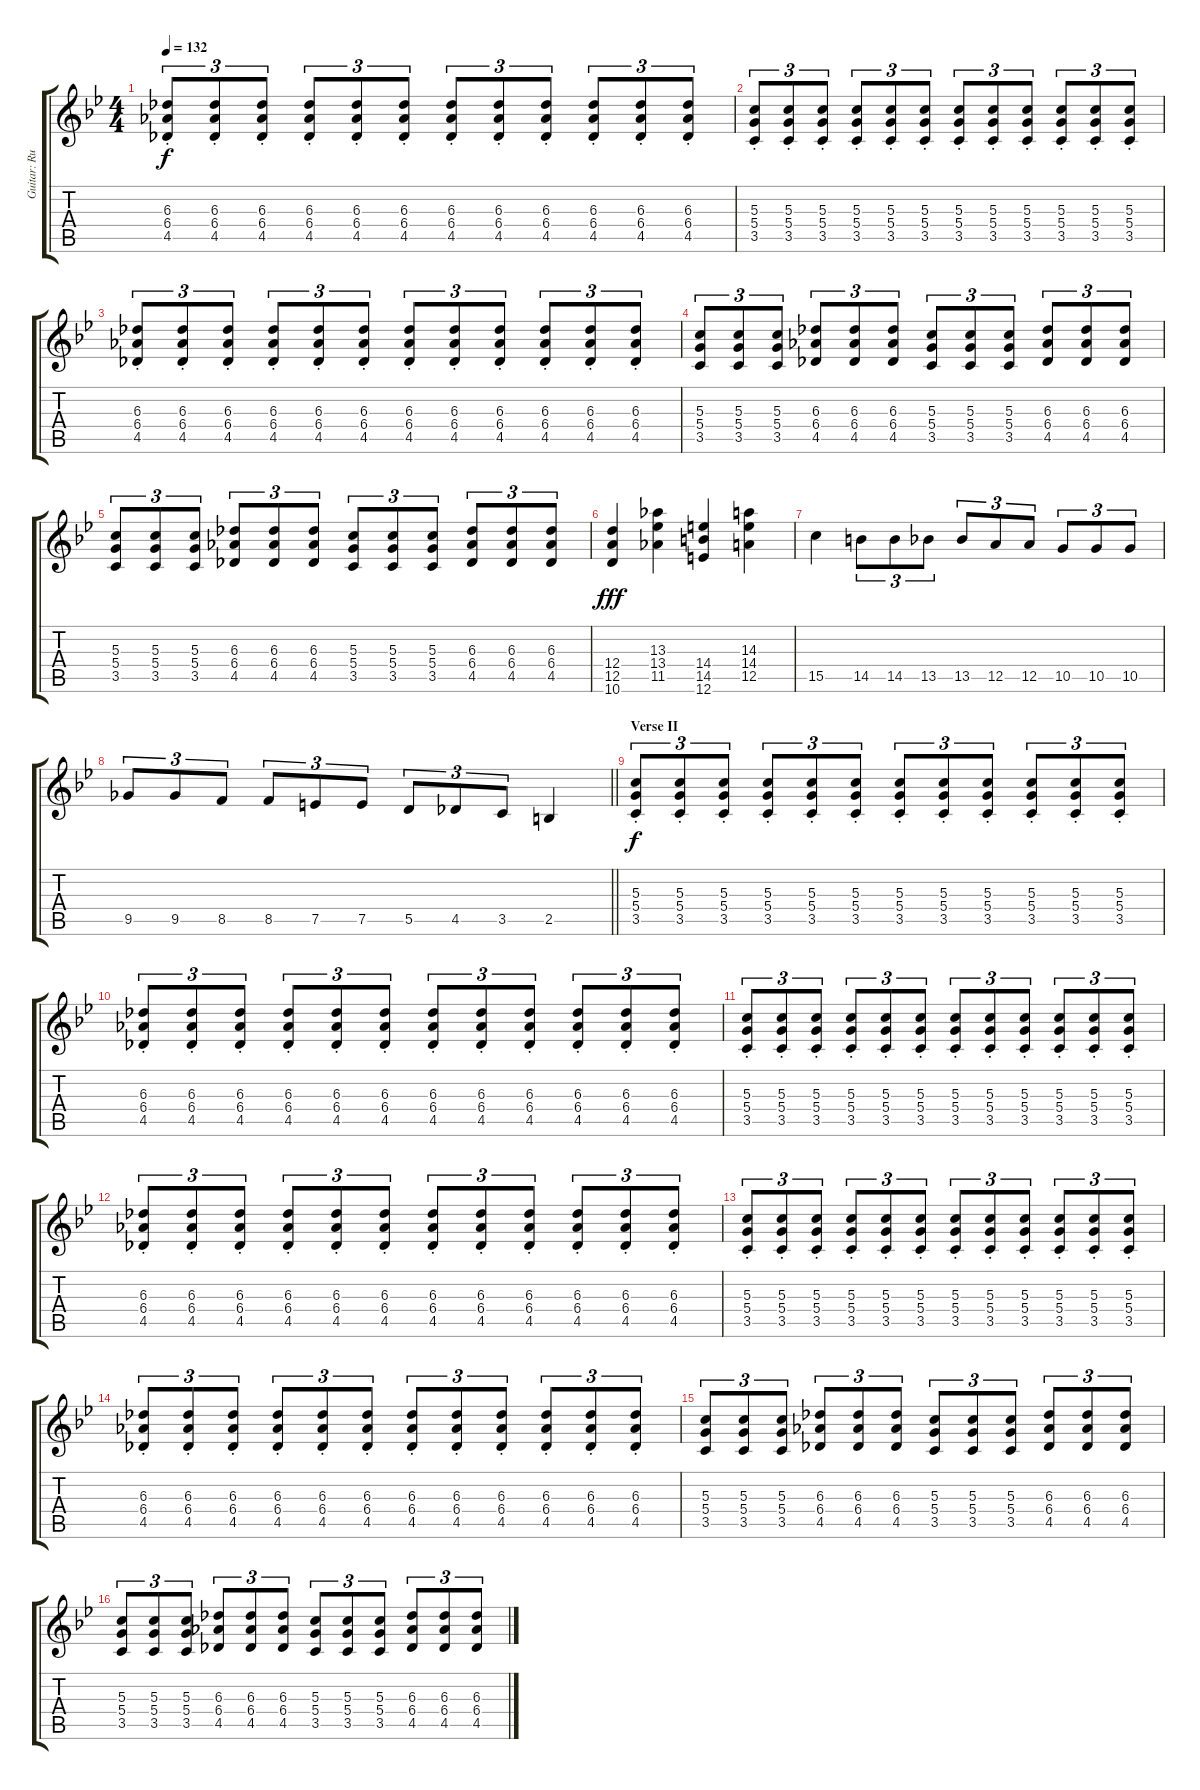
\track ("Guitar: Rudolf" "Guitar: Ru") {instrument distortionguitar}
\staff {score tabs}
\tuning (E4 B3 G3 D3 A2 E2) {hide}
\ts (4 4)
\tempo 132
\clef g2
\ks bb
(6.3{st} 6.4{st} 4.5{st}).8{tu (3 2) dy f} (6.3{st} 6.4{st} 4.5{st}).8{tu (3 2)} (6.3{st} 6.4{st} 4.5{st}).8{tu (3 2)} (6.3{st} 6.4{st} 4.5{st}).8{tu (3 2)} (6.3{st} 6.4{st} 4.5{st}).8{tu (3 2)} (6.3{st} 6.4{st} 4.5{st}).8{tu (3 2)} (6.3{st} 6.4{st} 4.5{st}).8{tu (3 2)} (6.3{st} 6.4{st} 4.5{st}).8{tu (3 2)} (6.3{st} 6.4{st} 4.5{st}).8{tu (3 2)} (6.3{st} 6.4{st} 4.5{st}).8{tu (3 2)} (6.3{st} 6.4{st} 4.5{st}).8{tu (3 2)} (6.3{st} 6.4{st} 4.5{st}).8{tu (3 2)} |
(5.3{st} 5.4{st} 3.5{st}).8{tu (3 2)} (5.3{st} 5.4{st} 3.5{st}).8{tu (3 2)} (5.3{st} 5.4{st} 3.5{st}).8{tu (3 2)} (5.3{st} 5.4{st} 3.5{st}).8{tu (3 2)} (5.3{st} 5.4{st} 3.5{st}).8{tu (3 2)} (5.3{st} 5.4{st} 3.5{st}).8{tu (3 2)} (5.3{st} 5.4{st} 3.5{st}).8{tu (3 2)} (5.3{st} 5.4{st} 3.5{st}).8{tu (3 2)} (5.3{st} 5.4{st} 3.5{st}).8{tu (3 2)} (5.3{st} 5.4{st} 3.5{st}).8{tu (3 2)} (5.3{st} 5.4{st} 3.5{st}).8{tu (3 2)} (5.3{st} 5.4{st} 3.5{st}).8{tu (3 2)} |
(6.3{st} 6.4{st} 4.5{st}).8{tu (3 2)} (6.3{st} 6.4{st} 4.5{st}).8{tu (3 2)} (6.3{st} 6.4{st} 4.5{st}).8{tu (3 2)} (6.3{st} 6.4{st} 4.5{st}).8{tu (3 2)} (6.3{st} 6.4{st} 4.5{st}).8{tu (3 2)} (6.3{st} 6.4{st} 4.5{st}).8{tu (3 2)} (6.3{st} 6.4{st} 4.5{st}).8{tu (3 2)} (6.3{st} 6.4{st} 4.5{st}).8{tu (3 2)} (6.3{st} 6.4{st} 4.5{st}).8{tu (3 2)} (6.3{st} 6.4{st} 4.5{st}).8{tu (3 2)} (6.3{st} 6.4{st} 4.5{st}).8{tu (3 2)} (6.3{st} 6.4{st} 4.5{st}).8{tu (3 2)} |
(5.3 5.4 3.5).8{tu (3 2)} (5.3 5.4 3.5).8{tu (3 2)} (5.3 5.4 3.5).8{tu (3 2)} (6.3 6.4 4.5).8{tu (3 2)} (6.3 6.4 4.5).8{tu (3 2)} (6.3 6.4 4.5).8{tu (3 2)} (5.3 5.4 3.5).8{tu (3 2)} (5.3 5.4 3.5).8{tu (3 2)} (5.3 5.4 3.5).8{tu (3 2)} (6.3 6.4 4.5).8{tu (3 2)} (6.3 6.4 4.5).8{tu (3 2)} (6.3 6.4 4.5).8{tu (3 2)} |
(5.3 5.4 3.5).8{tu (3 2)} (5.3 5.4 3.5).8{tu (3 2)} (5.3 5.4 3.5).8{tu (3 2)} (6.3 6.4 4.5).8{tu (3 2)} (6.3 6.4 4.5).8{tu (3 2)} (6.3 6.4 4.5).8{tu (3 2)} (5.3 5.4 3.5).8{tu (3 2)} (5.3 5.4 3.5).8{tu (3 2)} (5.3 5.4 3.5).8{tu (3 2)} (6.3 6.4 4.5).8{tu (3 2)} (6.3 6.4 4.5).8{tu (3 2)} (6.3 6.4 4.5).8{tu (3 2)} |
(12.4 12.5 10.6).4{dy fff} (13.3 13.4 11.5).4 (14.4 14.5 12.6).4 (14.3 14.4 12.5).4 |
15.5.4 14.5.8{tu (3 2)} 14.5.8{tu (3 2)} 13.5.8{tu (3 2)} 13.5.8{tu (3 2)} 12.5.8{tu (3 2)} 12.5.8{tu (3 2)} 10.5.8{tu (3 2)} 10.5.8{tu (3 2)} 10.5.8{tu (3 2)} |
\barLineRight lightlight
9.5.8{tu (3 2)} 9.5.8{tu (3 2)} 8.5.8{tu (3 2)} 8.5.8{tu (3 2)} 7.5.8{tu (3 2)} 7.5.8{tu (3 2)} 5.5.8{tu (3 2)} 4.5.8{tu (3 2)} 3.5.8{tu (3 2)} 2.5.4 |
\section ("" "Verse II")
(5.3{st} 5.4{st} 3.5{st}).8{tu (3 2) dy f} (5.3{st} 5.4{st} 3.5{st}).8{tu (3 2)} (5.3{st} 5.4{st} 3.5{st}).8{tu (3 2)} (5.3{st} 5.4{st} 3.5{st}).8{tu (3 2)} (5.3{st} 5.4{st} 3.5{st}).8{tu (3 2)} (5.3{st} 5.4{st} 3.5{st}).8{tu (3 2)} (5.3{st} 5.4{st} 3.5{st}).8{tu (3 2)} (5.3{st} 5.4{st} 3.5{st}).8{tu (3 2)} (5.3{st} 5.4{st} 3.5{st}).8{tu (3 2)} (5.3{st} 5.4{st} 3.5{st}).8{tu (3 2)} (5.3{st} 5.4{st} 3.5{st}).8{tu (3 2)} (5.3{st} 5.4{st} 3.5{st}).8{tu (3 2)} |
(6.3{st} 6.4{st} 4.5{st}).8{tu (3 2)} (6.3{st} 6.4{st} 4.5{st}).8{tu (3 2)} (6.3{st} 6.4{st} 4.5{st}).8{tu (3 2)} (6.3{st} 6.4{st} 4.5{st}).8{tu (3 2)} (6.3{st} 6.4{st} 4.5{st}).8{tu (3 2)} (6.3{st} 6.4{st} 4.5{st}).8{tu (3 2)} (6.3{st} 6.4{st} 4.5{st}).8{tu (3 2)} (6.3{st} 6.4{st} 4.5{st}).8{tu (3 2)} (6.3{st} 6.4{st} 4.5{st}).8{tu (3 2)} (6.3{st} 6.4{st} 4.5{st}).8{tu (3 2)} (6.3{st} 6.4{st} 4.5{st}).8{tu (3 2)} (6.3{st} 6.4{st} 4.5{st}).8{tu (3 2)} |
(5.3{st} 5.4{st} 3.5{st}).8{tu (3 2)} (5.3{st} 5.4{st} 3.5{st}).8{tu (3 2)} (5.3{st} 5.4{st} 3.5{st}).8{tu (3 2)} (5.3{st} 5.4{st} 3.5{st}).8{tu (3 2)} (5.3{st} 5.4{st} 3.5{st}).8{tu (3 2)} (5.3{st} 5.4{st} 3.5{st}).8{tu (3 2)} (5.3{st} 5.4{st} 3.5{st}).8{tu (3 2)} (5.3{st} 5.4{st} 3.5{st}).8{tu (3 2)} (5.3{st} 5.4{st} 3.5{st}).8{tu (3 2)} (5.3{st} 5.4{st} 3.5{st}).8{tu (3 2)} (5.3{st} 5.4{st} 3.5{st}).8{tu (3 2)} (5.3{st} 5.4{st} 3.5{st}).8{tu (3 2)} |
(6.3{st} 6.4{st} 4.5{st}).8{tu (3 2)} (6.3{st} 6.4{st} 4.5{st}).8{tu (3 2)} (6.3{st} 6.4{st} 4.5{st}).8{tu (3 2)} (6.3{st} 6.4{st} 4.5{st}).8{tu (3 2)} (6.3{st} 6.4{st} 4.5{st}).8{tu (3 2)} (6.3{st} 6.4{st} 4.5{st}).8{tu (3 2)} (6.3{st} 6.4{st} 4.5{st}).8{tu (3 2)} (6.3{st} 6.4{st} 4.5{st}).8{tu (3 2)} (6.3{st} 6.4{st} 4.5{st}).8{tu (3 2)} (6.3{st} 6.4{st} 4.5{st}).8{tu (3 2)} (6.3{st} 6.4{st} 4.5{st}).8{tu (3 2)} (6.3{st} 6.4{st} 4.5{st}).8{tu (3 2)} |
(5.3{st} 5.4{st} 3.5{st}).8{tu (3 2)} (5.3{st} 5.4{st} 3.5{st}).8{tu (3 2)} (5.3{st} 5.4{st} 3.5{st}).8{tu (3 2)} (5.3{st} 5.4{st} 3.5{st}).8{tu (3 2)} (5.3{st} 5.4{st} 3.5{st}).8{tu (3 2)} (5.3{st} 5.4{st} 3.5{st}).8{tu (3 2)} (5.3{st} 5.4{st} 3.5{st}).8{tu (3 2)} (5.3{st} 5.4{st} 3.5{st}).8{tu (3 2)} (5.3{st} 5.4{st} 3.5{st}).8{tu (3 2)} (5.3{st} 5.4{st} 3.5{st}).8{tu (3 2)} (5.3{st} 5.4{st} 3.5{st}).8{tu (3 2)} (5.3{st} 5.4{st} 3.5{st}).8{tu (3 2)} |
(6.3{st} 6.4{st} 4.5{st}).8{tu (3 2)} (6.3{st} 6.4{st} 4.5{st}).8{tu (3 2)} (6.3{st} 6.4{st} 4.5{st}).8{tu (3 2)} (6.3{st} 6.4{st} 4.5{st}).8{tu (3 2)} (6.3{st} 6.4{st} 4.5{st}).8{tu (3 2)} (6.3{st} 6.4{st} 4.5{st}).8{tu (3 2)} (6.3{st} 6.4{st} 4.5{st}).8{tu (3 2)} (6.3{st} 6.4{st} 4.5{st}).8{tu (3 2)} (6.3{st} 6.4{st} 4.5{st}).8{tu (3 2)} (6.3{st} 6.4{st} 4.5{st}).8{tu (3 2)} (6.3{st} 6.4{st} 4.5{st}).8{tu (3 2)} (6.3{st} 6.4{st} 4.5{st}).8{tu (3 2)} |
(5.3 5.4 3.5).8{tu (3 2)} (5.3 5.4 3.5).8{tu (3 2)} (5.3 5.4 3.5).8{tu (3 2)} (6.3 6.4 4.5).8{tu (3 2)} (6.3 6.4 4.5).8{tu (3 2)} (6.3 6.4 4.5).8{tu (3 2)} (5.3 5.4 3.5).8{tu (3 2)} (5.3 5.4 3.5).8{tu (3 2)} (5.3 5.4 3.5).8{tu (3 2)} (6.3 6.4 4.5).8{tu (3 2)} (6.3 6.4 4.5).8{tu (3 2)} (6.3 6.4 4.5).8{tu (3 2)} |
(5.3 5.4 3.5).8{tu (3 2)} (5.3 5.4 3.5).8{tu (3 2)} (5.3 5.4 3.5).8{tu (3 2)} (6.3 6.4 4.5).8{tu (3 2)} (6.3 6.4 4.5).8{tu (3 2)} (6.3 6.4 4.5).8{tu (3 2)} (5.3 5.4 3.5).8{tu (3 2)} (5.3 5.4 3.5).8{tu (3 2)} (5.3 5.4 3.5).8{tu (3 2)} (6.3 6.4 4.5).8{tu (3 2)} (6.3 6.4 4.5).8{tu (3 2)} (6.3 6.4 4.5).8{tu (3 2)}
